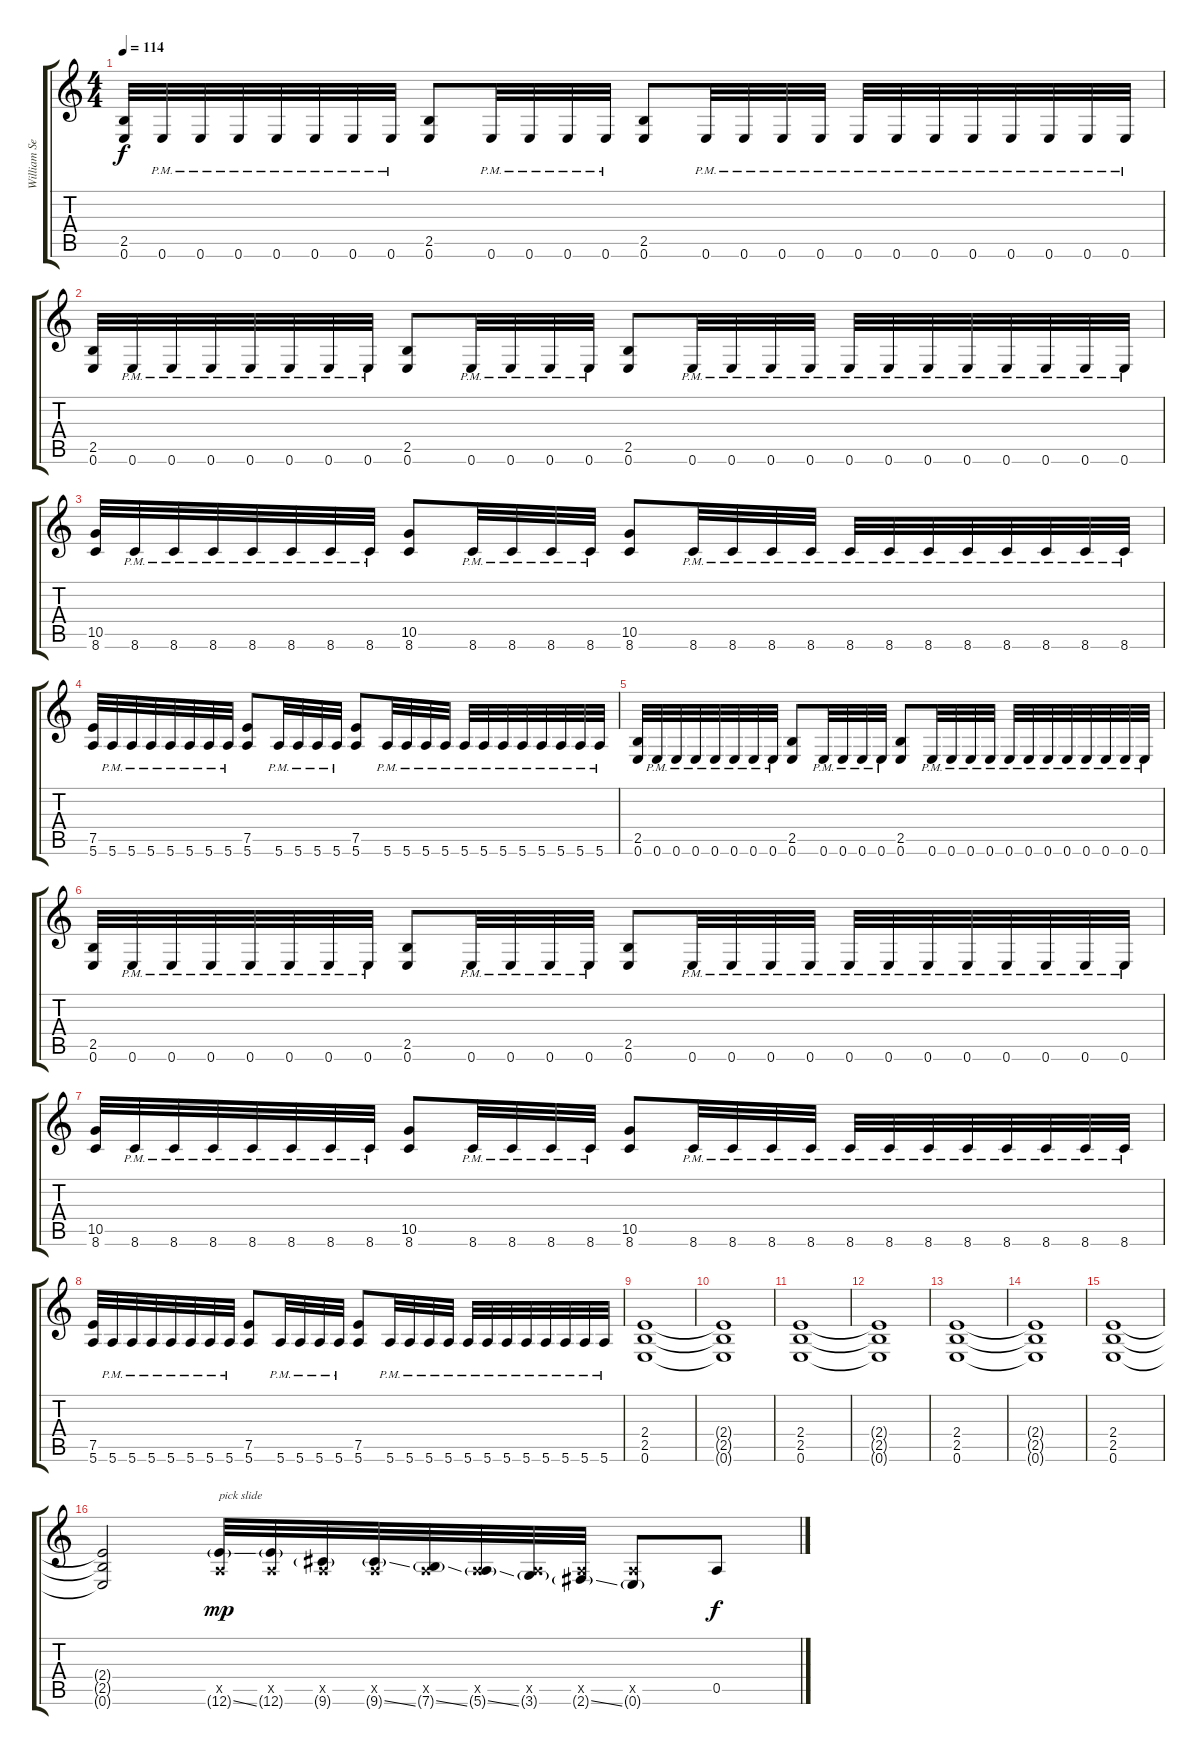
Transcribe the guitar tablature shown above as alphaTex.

\track ("William Seghers" "William Se") {instrument distortionguitar}
\staff {score tabs}
\tuning (E4 B3 G3 D3 A2 E2) {hide}
\ts (4 4)
\tempo 114
\clef g2
\ks c
(2.5 0.6).32{dy f} 0.6{pm}.32 0.6{pm}.32 0.6{pm}.32 0.6{pm}.32 0.6{pm}.32 0.6{pm}.32 0.6{pm}.32 (2.5 0.6).8 0.6{pm}.32 0.6{pm}.32 0.6{pm}.32 0.6{pm}.32 (2.5 0.6).8 0.6{pm}.32 0.6{pm}.32 0.6{pm}.32 0.6{pm}.32 0.6{pm}.32 0.6{pm}.32 0.6{pm}.32 0.6{pm}.32 0.6{pm}.32 0.6{pm}.32 0.6{pm}.32 0.6{pm}.32 |
(2.5 0.6).32 0.6{pm}.32 0.6{pm}.32 0.6{pm}.32 0.6{pm}.32 0.6{pm}.32 0.6{pm}.32 0.6{pm}.32 (2.5 0.6).8 0.6{pm}.32 0.6{pm}.32 0.6{pm}.32 0.6{pm}.32 (2.5 0.6).8 0.6{pm}.32 0.6{pm}.32 0.6{pm}.32 0.6{pm}.32 0.6{pm}.32 0.6{pm}.32 0.6{pm}.32 0.6{pm}.32 0.6{pm}.32 0.6{pm}.32 0.6{pm}.32 0.6{pm}.32 |
(10.5 8.6).32 8.6{pm}.32 8.6{pm}.32 8.6{pm}.32 8.6{pm}.32 8.6{pm}.32 8.6{pm}.32 8.6{pm}.32 (10.5 8.6).8 8.6{pm}.32 8.6{pm}.32 8.6{pm}.32 8.6{pm}.32 (10.5 8.6).8 8.6{pm}.32 8.6{pm}.32 8.6{pm}.32 8.6{pm}.32 8.6{pm}.32 8.6{pm}.32 8.6{pm}.32 8.6{pm}.32 8.6{pm}.32 8.6{pm}.32 8.6{pm}.32 8.6{pm}.32 |
(7.5 5.6).32 5.6{pm}.32 5.6{pm}.32 5.6{pm}.32 5.6{pm}.32 5.6{pm}.32 5.6{pm}.32 5.6{pm}.32 (7.5 5.6).8 5.6{pm}.32 5.6{pm}.32 5.6{pm}.32 5.6{pm}.32 (7.5 5.6).8 5.6{pm}.32 5.6{pm}.32 5.6{pm}.32 5.6{pm}.32 5.6{pm}.32 5.6{pm}.32 5.6{pm}.32 5.6{pm}.32 5.6{pm}.32 5.6{pm}.32 5.6{pm}.32 5.6{pm}.32 |
(2.5 0.6).32 0.6{pm}.32 0.6{pm}.32 0.6{pm}.32 0.6{pm}.32 0.6{pm}.32 0.6{pm}.32 0.6{pm}.32 (2.5 0.6).8 0.6{pm}.32 0.6{pm}.32 0.6{pm}.32 0.6{pm}.32 (2.5 0.6).8 0.6{pm}.32 0.6{pm}.32 0.6{pm}.32 0.6{pm}.32 0.6{pm}.32 0.6{pm}.32 0.6{pm}.32 0.6{pm}.32 0.6{pm}.32 0.6{pm}.32 0.6{pm}.32 0.6{pm}.32 |
(2.5 0.6).32 0.6{pm}.32 0.6{pm}.32 0.6{pm}.32 0.6{pm}.32 0.6{pm}.32 0.6{pm}.32 0.6{pm}.32 (2.5 0.6).8 0.6{pm}.32 0.6{pm}.32 0.6{pm}.32 0.6{pm}.32 (2.5 0.6).8 0.6{pm}.32 0.6{pm}.32 0.6{pm}.32 0.6{pm}.32 0.6{pm}.32 0.6{pm}.32 0.6{pm}.32 0.6{pm}.32 0.6{pm}.32 0.6{pm}.32 0.6{pm}.32 0.6{pm}.32 |
(10.5 8.6).32 8.6{pm}.32 8.6{pm}.32 8.6{pm}.32 8.6{pm}.32 8.6{pm}.32 8.6{pm}.32 8.6{pm}.32 (10.5 8.6).8 8.6{pm}.32 8.6{pm}.32 8.6{pm}.32 8.6{pm}.32 (10.5 8.6).8 8.6{pm}.32 8.6{pm}.32 8.6{pm}.32 8.6{pm}.32 8.6{pm}.32 8.6{pm}.32 8.6{pm}.32 8.6{pm}.32 8.6{pm}.32 8.6{pm}.32 8.6{pm}.32 8.6{pm}.32 |
(7.5 5.6).32 5.6{pm}.32 5.6{pm}.32 5.6{pm}.32 5.6{pm}.32 5.6{pm}.32 5.6{pm}.32 5.6{pm}.32 (7.5 5.6).8 5.6{pm}.32 5.6{pm}.32 5.6{pm}.32 5.6{pm}.32 (7.5 5.6).8 5.6{pm}.32 5.6{pm}.32 5.6{pm}.32 5.6{pm}.32 5.6{pm}.32 5.6{pm}.32 5.6{pm}.32 5.6{pm}.32 5.6{pm}.32 5.6{pm}.32 5.6{pm}.32 5.6{pm}.32 |
(2.4 2.5 0.6).1 |
(2.4{t} 2.5{t} 0.6{t}).1 |
(2.4 2.5 0.6).1 |
(2.4{t} 2.5{t} 0.6{t}).1 |
(2.4 2.5 0.6).1 |
(2.4{t} 2.5{t} 0.6{t}).1 |
(2.4 2.5 0.6).1 |
(2.4{t} 2.5{t} 0.6{t}).2 (0.5{x} 12.6{ss g}).32{txt "pick slide" dy mp} (0.5{x} 12.6{g}).32 (0.5{x} 9.6{g}).32 (0.5{x} 9.6{ss g}).32 (0.5{x} 7.6{ss g}).32 (0.5{x} 5.6{ss g}).32 (0.5{x} 3.6{g}).32 (0.5{x} 2.6{ss g}).32 (0.5{x} 0.6{g}).8 0.5{sl}.8{dy f}
